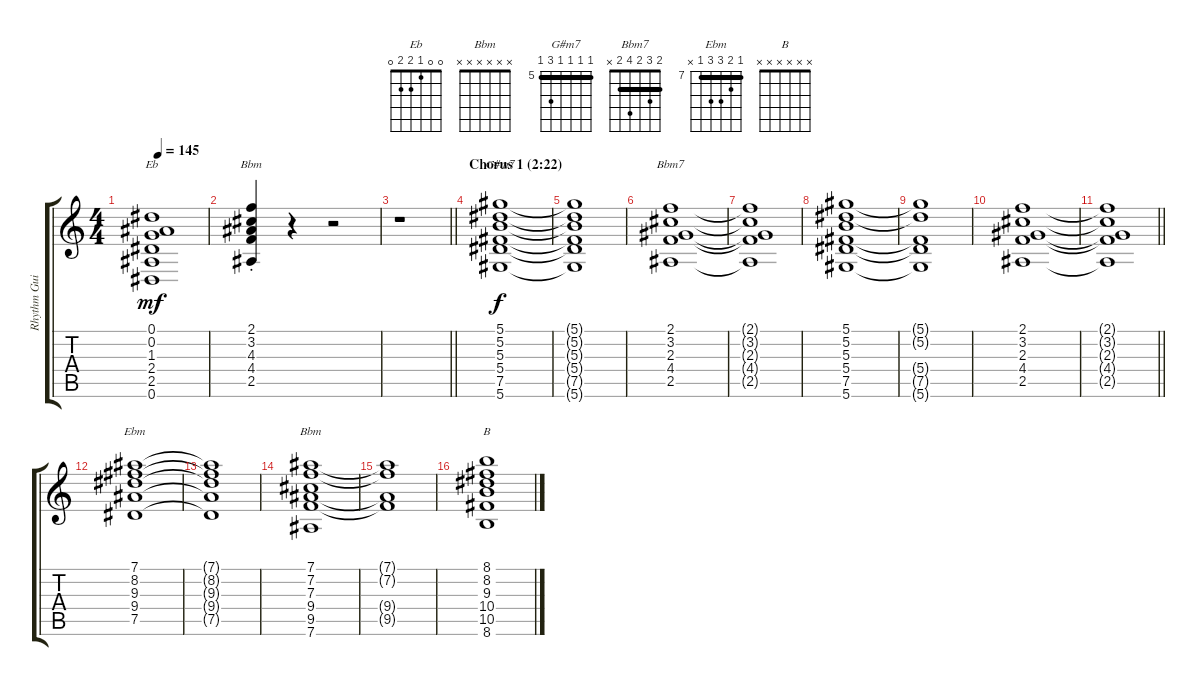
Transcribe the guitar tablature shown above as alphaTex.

\track ("Rhythm Guitar" "Rhythm Gui") {instrument electricguitarjazz}
\staff {score tabs}
\tuning (Eb4 Bb3 Gb3 Db3 Ab2 Eb2) {hide}
\chord ("Eb" 0 0 1 2 2 0)
\chord ("Bbm" 2 3 4 4 2 x) {barre 2}
\chord ("G#m7" 5 5 5 5 7 5) {firstfret 5 barre 5}
\chord ("Bbm7" 2 3 2 4 2 x) {barre 2}
\chord ("Ebm" 7 8 9 9 7 x) {firstfret 7 barre 7}
\chord ("Bbm" x x x x x x)
\chord ("B" x x x x x x)
\ts (4 4)
\tempo 145
\clef g2
\ks c
(0.1 0.2 1.3 2.4 2.5 0.6).1{ch "Eb" dy mf} |
(2.1{st} 3.2{st} 4.3{st} 4.4{st} 2.5{st}).4{ch "Bbm"} r.4 r.2 |
\barLineRight lightlight
r.1 |
\section ("" "Chorus 1 (2:22)")
(5.1 5.2 5.3 5.4 7.5 5.6).1{ch "G#m7" dy f} |
(5.1{t} 5.2{t} 5.3{t} 5.4{t} 7.5{t} 5.6{t}).1 |
(2.1 3.2 2.3 4.4 2.5).1{ch "Bbm7"} |
(2.1{t} 3.2{t} 2.3{t} 4.4{t} 2.5{t}).1 |
(5.1 5.2 5.3 5.4 7.5 5.6).1 |
(5.1{t} 5.2{t} 5.4{t} 7.5{t} 5.6{t}).1 |
(2.1 3.2 2.3 4.4 2.5).1 |
\barLineRight lightlight
(2.1{t} 3.2{t} 2.3{t} 4.4{t} 2.5{t}).1 |
(7.1 8.2 9.3 9.4 7.5).1{ch "Ebm"} |
(7.1{t} 8.2{t} 9.3{t} 9.4{t} 7.5{t}).1 |
(7.1 7.2 7.3 9.4 9.5 7.6).1{ch "Bbm"} |
(7.1{t} 7.2{t} 9.4{t} 9.5{t}).1 |
(8.1 8.2 9.3 10.4 10.5 8.6).1{ch "B"}
